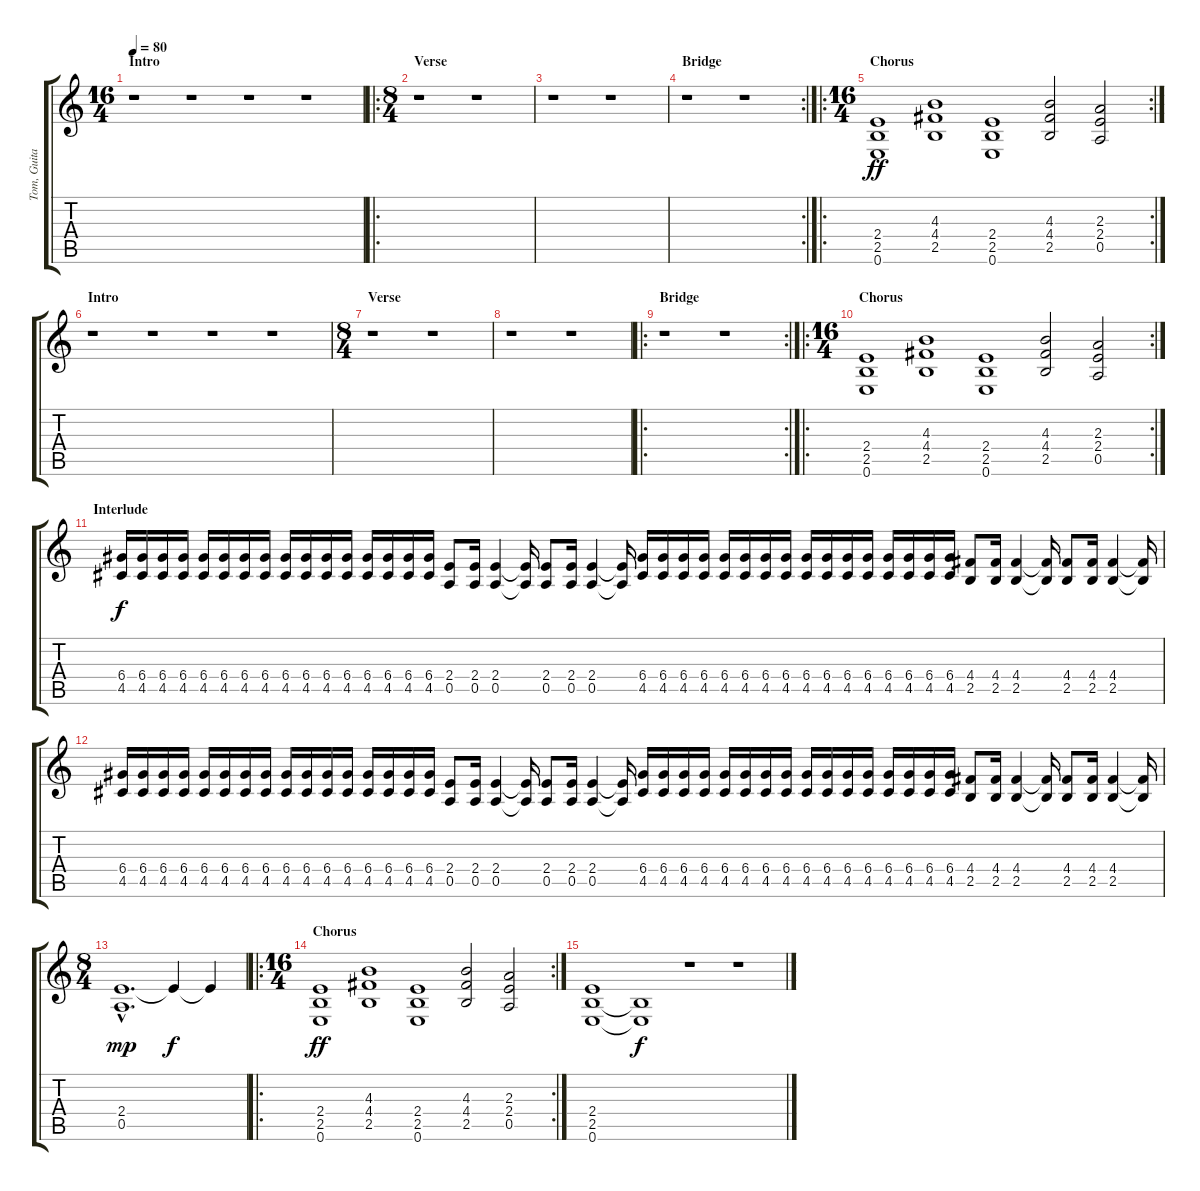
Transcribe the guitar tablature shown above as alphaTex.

\track ("Tom, Guitar" "Tom, Guita") {instrument distortionguitar}
\staff {score tabs}
\tuning (E4 B3 G3 D3 A2 E2) {hide}
\ts (16 4)
\section ("" "Intro")
\tempo 80
\clef g2
\ks c
r.1{dy ff instrument distortionguitar} r.1 r.1 r.1 |
\ro
\ts (8 4)
\section ("" "Verse")
r.1 r.1 |
r.1 r.1 |
\rc 2
\section ("" "Bridge")
r.1 r.1 |
\ro
\rc 2
\ts (16 4)
\section ("" "Chorus")
(2.4 2.5 0.6).1 (4.3 4.4 2.5).1 (2.4 2.5 0.6).1 (4.3 4.4 2.5).2 (2.3 2.4 0.5).2 |
\section ("" "Intro")
r.1 r.1 r.1 r.1 |
\ts (8 4)
\section ("" "Verse")
r.1 r.1 |
r.1 r.1 |
\ro
\rc 2
\section ("" "Bridge")
r.1 r.1 |
\ro
\rc 2
\ts (16 4)
\section ("" "Chorus")
(2.4 2.5 0.6).1 (4.3 4.4 2.5).1 (2.4 2.5 0.6).1 (4.3 4.4 2.5).2 (2.3 2.4 0.5).2 |
\section ("" "Interlude")
(6.4 4.5).16{dy f} (6.4 4.5).16 (6.4 4.5).16 (6.4 4.5).16 (6.4 4.5).16 (6.4 4.5).16 (6.4 4.5).16 (6.4 4.5).16 (6.4 4.5).16 (6.4 4.5).16 (6.4 4.5).16 (6.4 4.5).16 (6.4 4.5).16 (6.4 4.5).16 (6.4 4.5).16 (6.4 4.5).16 (2.4 0.5).8 (2.4 0.5).16 (2.4 0.5).4 (2.4{t} 0.5{t}).16 (2.4 0.5).8 (2.4 0.5).16 (2.4 0.5).4 (2.4{t} 0.5{t}).16 (6.4 4.5).16 (6.4 4.5).16 (6.4 4.5).16 (6.4 4.5).16 (6.4 4.5).16 (6.4 4.5).16 (6.4 4.5).16 (6.4 4.5).16 (6.4 4.5).16 (6.4 4.5).16 (6.4 4.5).16 (6.4 4.5).16 (6.4 4.5).16 (6.4 4.5).16 (6.4 4.5).16 (6.4 4.5).16 (4.4 2.5).8 (4.4 2.5).16 (4.4 2.5).4 (4.4{t} 2.5{t}).16 (4.4 2.5).8 (4.4 2.5).16 (4.4 2.5).4 (4.4{t} 2.5{t}).16 |
(6.4 4.5).16 (6.4 4.5).16 (6.4 4.5).16 (6.4 4.5).16 (6.4 4.5).16 (6.4 4.5).16 (6.4 4.5).16 (6.4 4.5).16 (6.4 4.5).16 (6.4 4.5).16 (6.4 4.5).16 (6.4 4.5).16 (6.4 4.5).16 (6.4 4.5).16 (6.4 4.5).16 (6.4 4.5).16 (2.4 0.5).8 (2.4 0.5).16 (2.4 0.5).4 (2.4{t} 0.5{t}).16 (2.4 0.5).8 (2.4 0.5).16 (2.4 0.5).4 (2.4{t} 0.5{t}).16 (6.4 4.5).16 (6.4 4.5).16 (6.4 4.5).16 (6.4 4.5).16 (6.4 4.5).16 (6.4 4.5).16 (6.4 4.5).16 (6.4 4.5).16 (6.4 4.5).16 (6.4 4.5).16 (6.4 4.5).16 (6.4 4.5).16 (6.4 4.5).16 (6.4 4.5).16 (6.4 4.5).16 (6.4 4.5).16 (4.4 2.5).8 (4.4 2.5).16 (4.4 2.5).4 (4.4{t} 2.5{t}).16 (4.4 2.5).8 (4.4 2.5).16 (4.4 2.5).4 (4.4{t} 2.5{t}).16 |
\ts (8 4)
(2.4{hac} 0.5{hac}).1{d dy mp} 2.4{t}.4{dy f} 2.4{t}.4 |
\ro
\rc 2
\ts (16 4)
\section ("" "Chorus")
(2.4 2.5 0.6).1{dy ff} (4.3 4.4 2.5).1 (2.4 2.5 0.6).1 (4.3 4.4 2.5).2 (2.3 2.4 0.5).2 |
(2.4 2.5 0.6).1 (2.5{t} 0.6{t}).1{dy f} r.1 r.1
